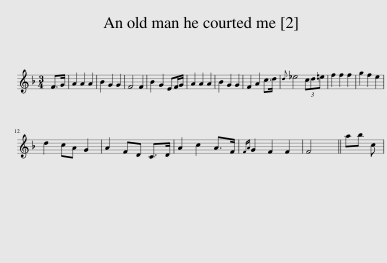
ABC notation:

X:1
L:1/8
M:3/4
I:linebreak $
K:F
V:1 treble
V:1
 F>G | A2 A2 A2 | B2 G2 G2 | F4 F2 | B2 G2 EF/G/ | %5
 A2 A2 A2 | B2 G2 G2 | F2 A2 c>d |{d} _e4 (3cd=e | f2 f2 f2 | %10
 g2 f2 e2 |$ d2 cA G2 | A2 FD C>D | A2 c2 A>F |{FA} G2 F2 F2 | %15
 F4 || ab c | %17
